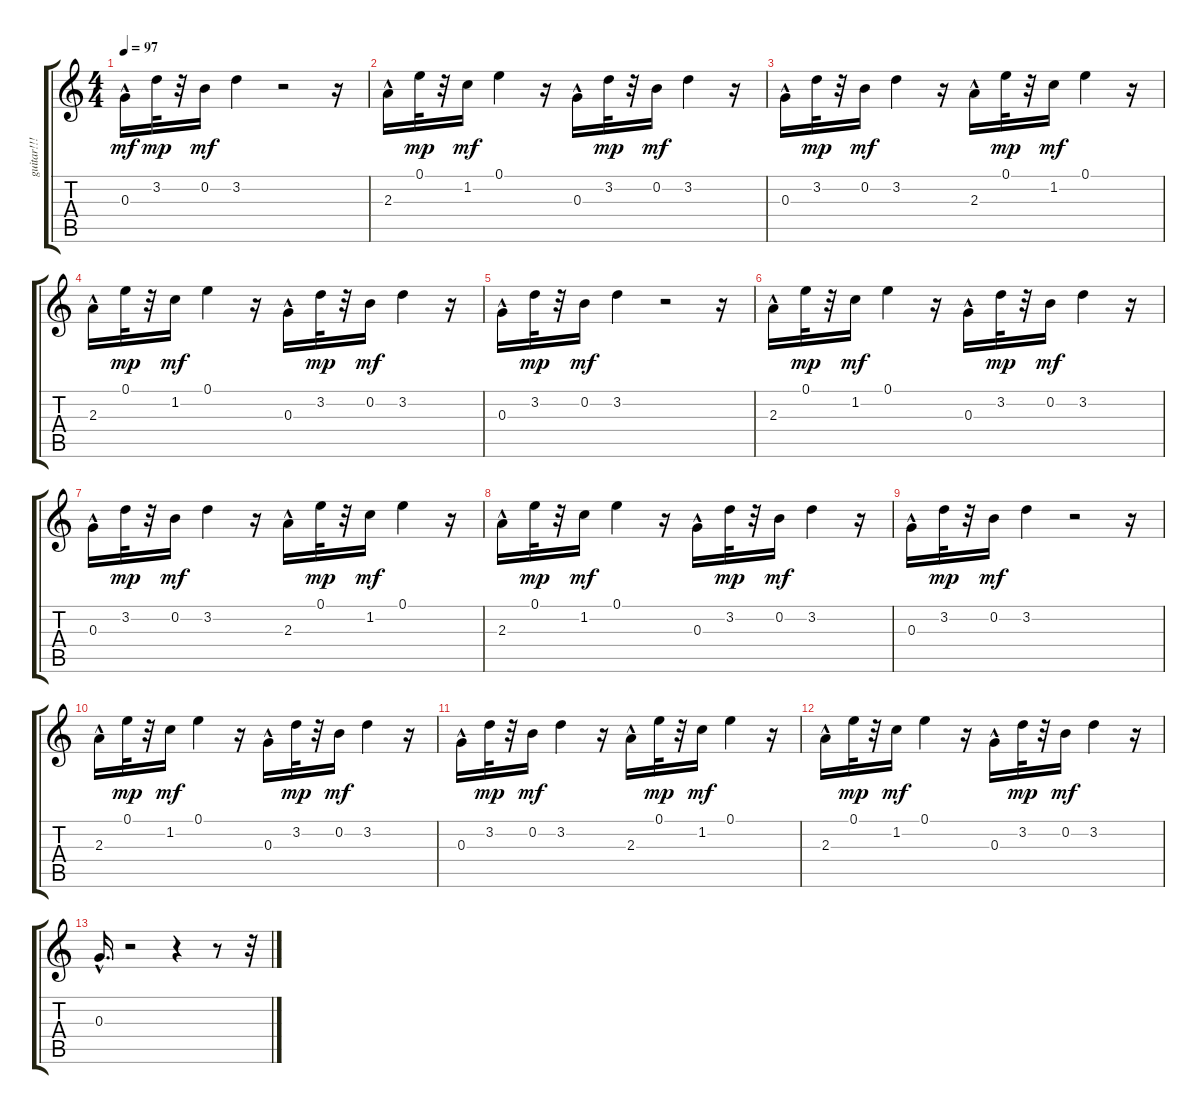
\track ("guitar!!!" "guitar!!!") {instrument acousticguitarsteel}
\staff {score tabs}
\tuning (E4 B3 G3 D3 A2 E2) {hide}
\ts (4 4)
\tempo 97
\clef g2
\ks c
0.3{hac}.16{dy mf} 3.2.32{dy mp} r.32 0.2.16{dy mf} 3.2.4 r.2 r.16 |
2.3{hac}.16 0.1.32{dy mp} r.32 1.2.16{dy mf} 0.1.4 r.16 0.3{hac}.16 3.2.32{dy mp} r.32 0.2.16{dy mf} 3.2.4 r.16 |
0.3{hac}.16 3.2.32{dy mp} r.32 0.2.16{dy mf} 3.2.4 r.16 2.3{hac}.16 0.1.32{dy mp} r.32 1.2.16{dy mf} 0.1.4 r.16 |
2.3{hac}.16 0.1.32{dy mp} r.32 1.2.16{dy mf} 0.1.4 r.16 0.3{hac}.16 3.2.32{dy mp} r.32 0.2.16{dy mf} 3.2.4 r.16 |
0.3{hac}.16 3.2.32{dy mp} r.32 0.2.16{dy mf} 3.2.4 r.2 r.16 |
2.3{hac}.16 0.1.32{dy mp} r.32 1.2.16{dy mf} 0.1.4 r.16 0.3{hac}.16 3.2.32{dy mp} r.32 0.2.16{dy mf} 3.2.4 r.16 |
0.3{hac}.16 3.2.32{dy mp} r.32 0.2.16{dy mf} 3.2.4 r.16 2.3{hac}.16 0.1.32{dy mp} r.32 1.2.16{dy mf} 0.1.4 r.16 |
2.3{hac}.16 0.1.32{dy mp} r.32 1.2.16{dy mf} 0.1.4 r.16 0.3{hac}.16 3.2.32{dy mp} r.32 0.2.16{dy mf} 3.2.4 r.16 |
0.3{hac}.16 3.2.32{dy mp} r.32 0.2.16{dy mf} 3.2.4 r.2 r.16 |
2.3{hac}.16 0.1.32{dy mp} r.32 1.2.16{dy mf} 0.1.4 r.16 0.3{hac}.16 3.2.32{dy mp} r.32 0.2.16{dy mf} 3.2.4 r.16 |
0.3{hac}.16 3.2.32{dy mp} r.32 0.2.16{dy mf} 3.2.4 r.16 2.3{hac}.16 0.1.32{dy mp} r.32 1.2.16{dy mf} 0.1.4 r.16 |
2.3{hac}.16 0.1.32{dy mp} r.32 1.2.16{dy mf} 0.1.4 r.16 0.3{hac}.16 3.2.32{dy mp} r.32 0.2.16{dy mf} 3.2.4 r.16 |
0.3{hac}.16{d} r.2 r.4 r.8 r.32
